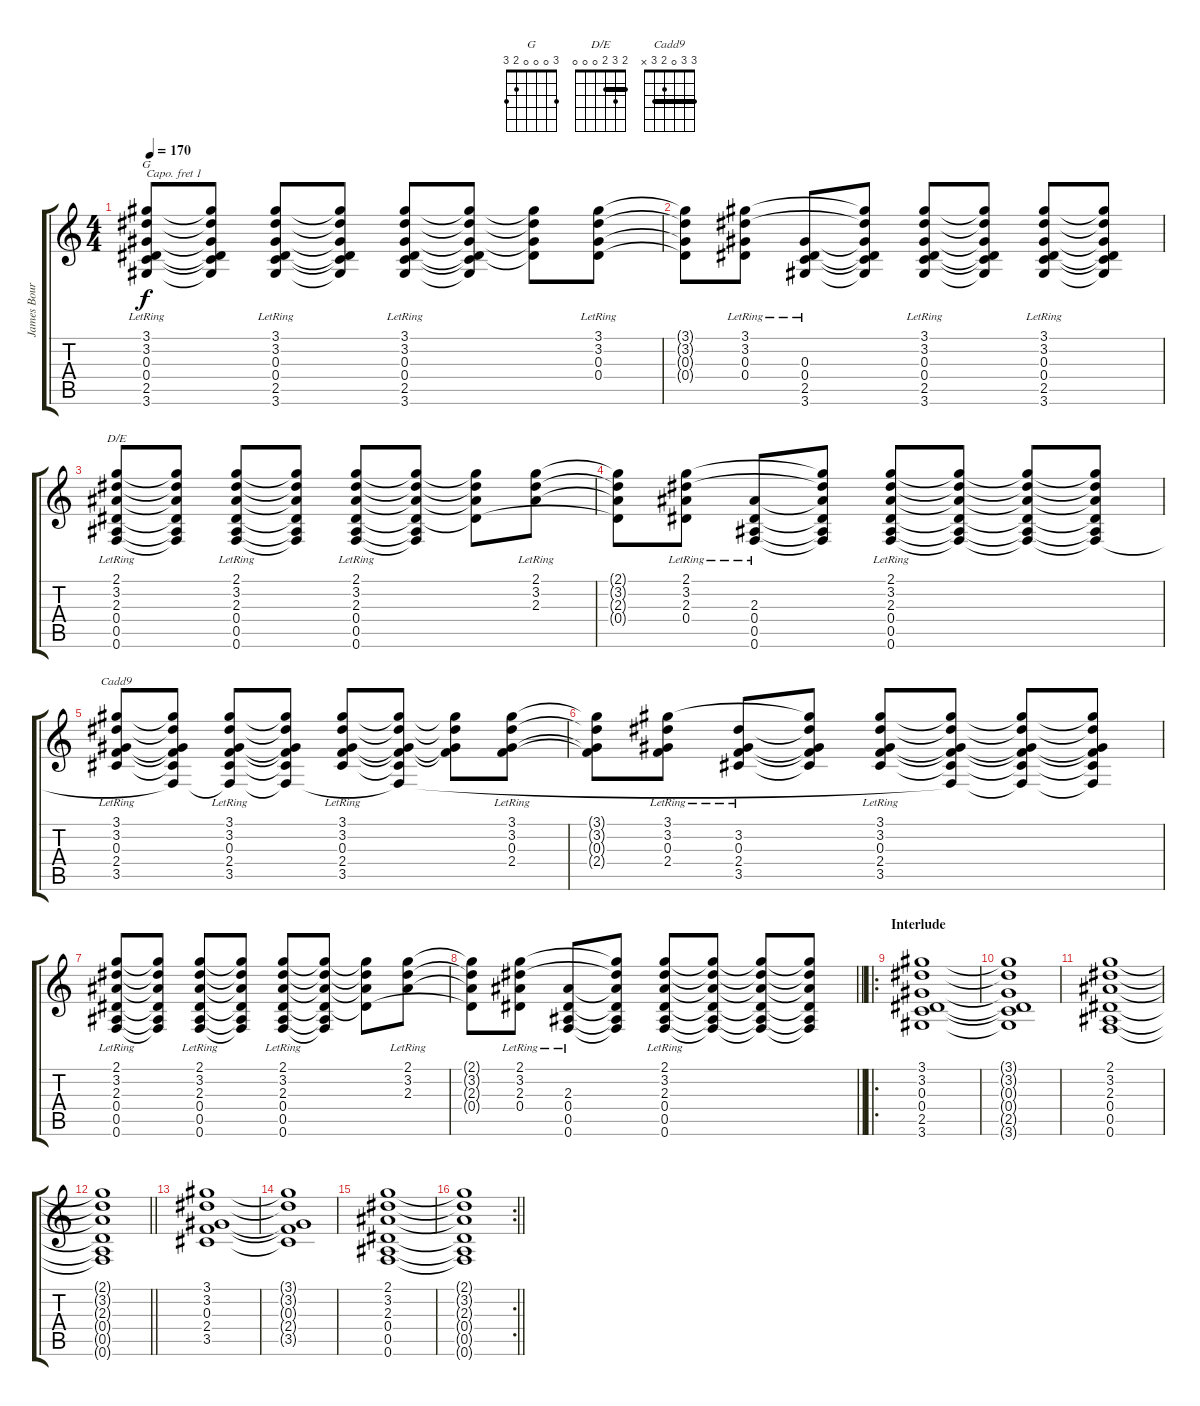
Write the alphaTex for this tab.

\track ("James Bourne (Electric)" "James Bour") {instrument distortionguitar}
\staff {score tabs}
\capo 1
\tuning (E4 B3 G3 D3 A2 E2) {hide}
\chord ("G" 3 0 0 0 2 3)
\chord ("D/E" 2 3 2 0 0 0) {barre 2}
\chord ("Cadd9" 3 3 0 2 3 x) {barre 3}
\ts (4 4)
\tempo 170
\clef g2
\ks c
(3.1{lr} 3.2{lr} 0.3{lr} 0.4{lr} 2.5{lr} 3.6{lr}).8{ch "G" dy f} (3.1{t} 3.2{t} 0.3{t} 0.4{t} 2.5{t} 3.6{t}).8 (3.1{lr} 3.2{lr} 0.3{lr} 0.4{lr} 2.5{lr} 3.6{lr}).8 (3.1{t} 3.2{t} 0.3{t} 0.4{t} 2.5{t} 3.6{t}).8 (3.1{lr} 3.2{lr} 0.3{lr} 0.4{lr} 2.5{lr} 3.6{lr}).8 (3.1{t} 3.2{t} 0.3{t} 0.4{t} 2.5{t} 3.6{t}).8 (3.1{t} 3.2{t} 0.3{t} 0.4{t}).8 (3.1{lr} 3.2{lr} 0.3{lr} 0.4{lr}).8 |
(3.1{t} 3.2{t} 0.3{t} 0.4{t}).8 (3.1{lr} 3.2{lr} 0.3{lr} 0.4{lr}).8 (0.3{lr} 0.4{lr} 2.5{lr} 3.6{lr}).8 (3.1{t} 3.2{t} 0.3{t} 0.4{t} 2.5{t} 3.6{t}).8 (3.1{lr} 3.2{lr} 0.3{lr} 0.4{lr} 2.5{lr} 3.6{lr}).8 (3.1{t} 3.2{t} 0.3{t} 0.4{t} 2.5{t} 3.6{t}).8 (3.1{lr} 3.2{lr} 0.3{lr} 0.4{lr} 2.5{lr} 3.6{lr}).8 (3.1{t} 3.2{t} 0.3{t} 0.4{t} 2.5{t} 3.6{t}).8 |
(2.1{lr} 3.2{lr} 2.3{lr} 0.4{lr} 0.5{lr} 0.6{lr}).8{ch "D/E"} (2.1{t} 3.2{t} 2.3{t} 0.4{t} 0.5{t} 0.6{t}).8 (2.1{lr} 3.2{lr} 2.3{lr} 0.4{lr} 0.5{lr} 0.6{lr}).8 (2.1{t} 3.2{t} 2.3{t} 0.4{t} 0.5{t} 0.6{t}).8 (2.1{lr} 3.2{lr} 2.3{lr} 0.4{lr} 0.5{lr} 0.6{lr}).8 (2.1{t} 3.2{t} 2.3{t} 0.4{t} 0.5{t} 0.6{t}).8 (2.1{t} 3.2{t} 2.3{t} 0.4{t}).8 (2.1{lr} 3.2{lr} 2.3{lr}).8 |
(2.1{t} 3.2{t} 2.3{t} 0.4{t}).8 (2.1{lr} 3.2{lr} 2.3{lr} 0.4{lr}).8 (2.3{lr} 0.4{lr} 0.5{lr} 0.6{lr}).8 (2.1{t} 3.2{t} 2.3{t} 0.4{t} 0.5{t} 0.6{t}).8 (2.1{lr} 3.2{lr} 2.3{lr} 0.4{lr} 0.5{lr} 0.6{lr}).8 (2.1{t} 3.2{t} 2.3{t} 0.4{t} 0.5{t} 0.6{t}).8 (2.1{t} 3.2{t} 2.3{t} 0.4{t} 0.5{t} 0.6{t}).8 (2.1{t} 3.2{t} 2.3{t} 0.4{t} 0.5{t} 0.6{t}).8 |
(3.1{lr} 3.2{lr} 0.3{lr} 2.4{lr} 3.5{lr}).8{ch "Cadd9"} (3.1{t} 3.2{t} 0.3{t} 2.4{t} 3.5{t} 0.6{t}).8 (3.1{lr} 3.2{lr} 0.3{lr} 2.4{lr} 3.5{lr} 0.6{t}).8 (3.1{t} 3.2{t} 0.3{t} 2.4{t} 3.5{t} 0.6{t}).8 (3.1{lr} 3.2{lr} 0.3{lr} 2.4{lr} 3.5{lr}).8 (3.1{t} 3.2{t} 0.3{t} 2.4{t} 3.5{t} 0.6{t}).8 (3.1{t} 3.2{t} 0.3{t} 2.4{t}).8 (3.1{lr} 3.2{lr} 0.3{lr} 2.4{lr}).8 |
(3.1{t} 3.2{t} 0.3{t} 2.4{t}).8 (3.1{lr} 3.2{lr} 0.3{lr} 2.4{lr}).8 (3.2{lr} 0.3{lr} 2.4{lr} 3.5{lr}).8 (3.1{t} 3.2{t} 0.3{t} 2.4{t} 3.5{t}).8 (3.1{lr} 3.2{lr} 0.3{lr} 2.4{lr} 3.5{lr}).8 (3.1{t} 3.2{t} 0.3{t} 2.4{t} 3.5{t} 0.6{t}).8 (3.1{t} 3.2{t} 0.3{t} 2.4{t} 3.5{t} 0.6{t}).8 (3.1{t} 3.2{t} 0.3{t} 2.4{t} 3.5{t} 0.6{t}).8 |
(2.1{lr} 3.2{lr} 2.3{lr} 0.4{lr} 0.5{lr} 0.6{lr}).8 (2.1{t} 3.2{t} 2.3{t} 0.4{t} 0.5{t} 0.6{t}).8 (2.1{lr} 3.2{lr} 2.3{lr} 0.4{lr} 0.5{lr} 0.6{lr}).8 (2.1{t} 3.2{t} 2.3{t} 0.4{t} 0.5{t} 0.6{t}).8 (2.1{lr} 3.2{lr} 2.3{lr} 0.4{lr} 0.5{lr} 0.6{lr}).8 (2.1{t} 3.2{t} 2.3{t} 0.4{t} 0.5{t} 0.6{t}).8 (2.1{t} 3.2{t} 2.3{t} 0.4{t}).8 (2.1{lr} 3.2{lr} 2.3{lr}).8 |
\barLineRight lightlight
(2.1{t} 3.2{t} 2.3{t} 0.4{t}).8 (2.1{lr} 3.2{lr} 2.3{lr} 0.4{lr}).8 (2.3{lr} 0.4{lr} 0.5{lr} 0.6{lr}).8 (2.1{t} 3.2{t} 2.3{t} 0.4{t} 0.5{t} 0.6{t}).8 (2.1{lr} 3.2{lr} 2.3{lr} 0.4{lr} 0.5{lr} 0.6{lr}).8 (2.1{t} 3.2{t} 2.3{t} 0.4{t} 0.5{t} 0.6{t}).8 (2.1{t} 3.2{t} 2.3{t} 0.4{t} 0.5{t} 0.6{t}).8 (2.1{t} 3.2{t} 2.3{t} 0.4{t} 0.5{t} 0.6{t}).8 |
\ro
\section ("" "Interlude")
(3.1 3.2 0.3 0.4 2.5 3.6).1 |
(3.1{t} 3.2{t} 0.3{t} 0.4{t} 2.5{t} 3.6{t}).1 |
(2.1 3.2 2.3 0.4 0.5 0.6).1 |
\barLineRight lightlight
(2.1{t} 3.2{t} 2.3{t} 0.4{t} 0.5{t} 0.6{t}).1 |
(3.1 3.2 0.3 2.4 3.5).1 |
(3.1{t} 3.2{t} 0.3{t} 2.4{t} 3.5{t}).1 |
(2.1 3.2 2.3 0.4 0.5 0.6).1 |
\rc 2
\barLineRight lightlight
(2.1{t} 3.2{t} 2.3{t} 0.4{t} 0.5{t} 0.6{t}).1
